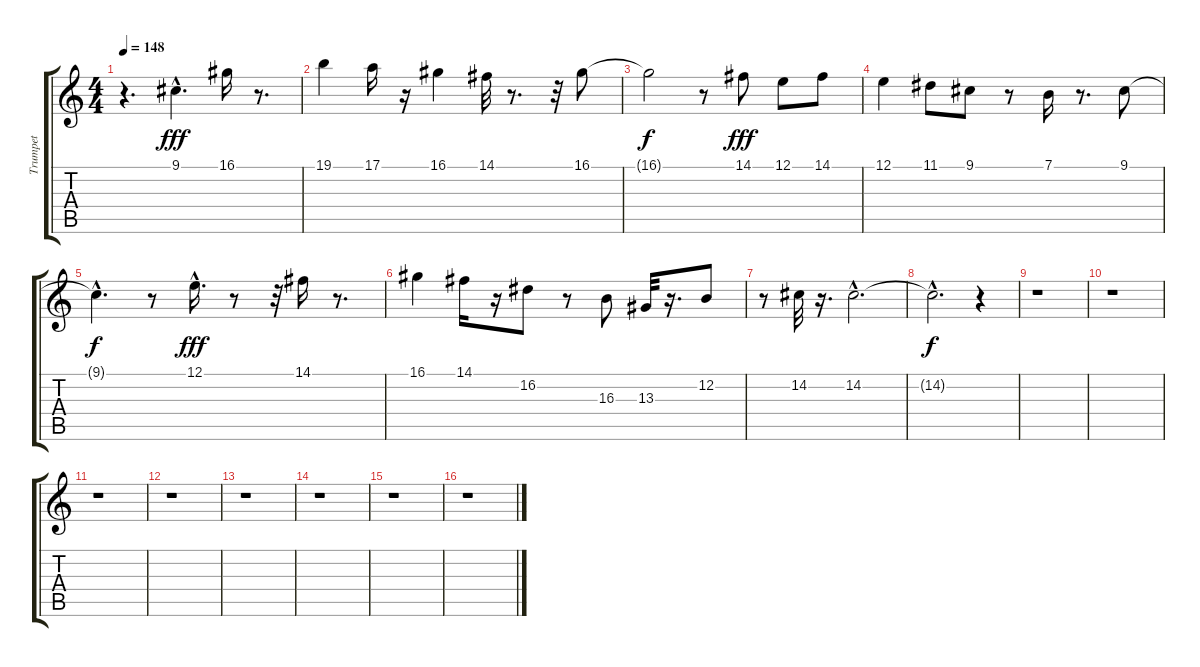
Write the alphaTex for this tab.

\track ("Trumpet" "Trumpet") {instrument trumpet}
\staff {score tabs}
\tuning (E4 B3 G3 D3 A2 E2) {hide}
\ts (4 4)
\tempo 148
\clef g2
\ks c
r.4{d dy f} 9.1{hac}.4{d dy fff} 16.1.16 r.8{d} |
19.1.4 17.1.16 r.16 16.1.4 14.1.32 r.8{d} r.32 16.1.8 |
16.1{t}.2{dy f} r.8 14.1.8{dy fff} 12.1.8 14.1.8 |
12.1.4 11.1.8 9.1.8 r.8 7.1.16 r.8{d} 9.1.8 |
9.1{hac t}.4{d dy f} r.8 12.1{hac}.16{d dy fff} r.8 r.32 14.1.16 r.8{d} |
16.1.4 14.1.16 r.16 16.2.8 r.8 16.3.8 13.3.32 r.16{d} 12.2.8 |
r.8 14.2.32 r.16{d} 14.2{hac}.2{d} |
14.2{hac t}.2{d dy f} r.4 |
r.1 |
r.1 |
r.1 |
r.1 |
r.1 |
r.1 |
r.1 |
r.1
